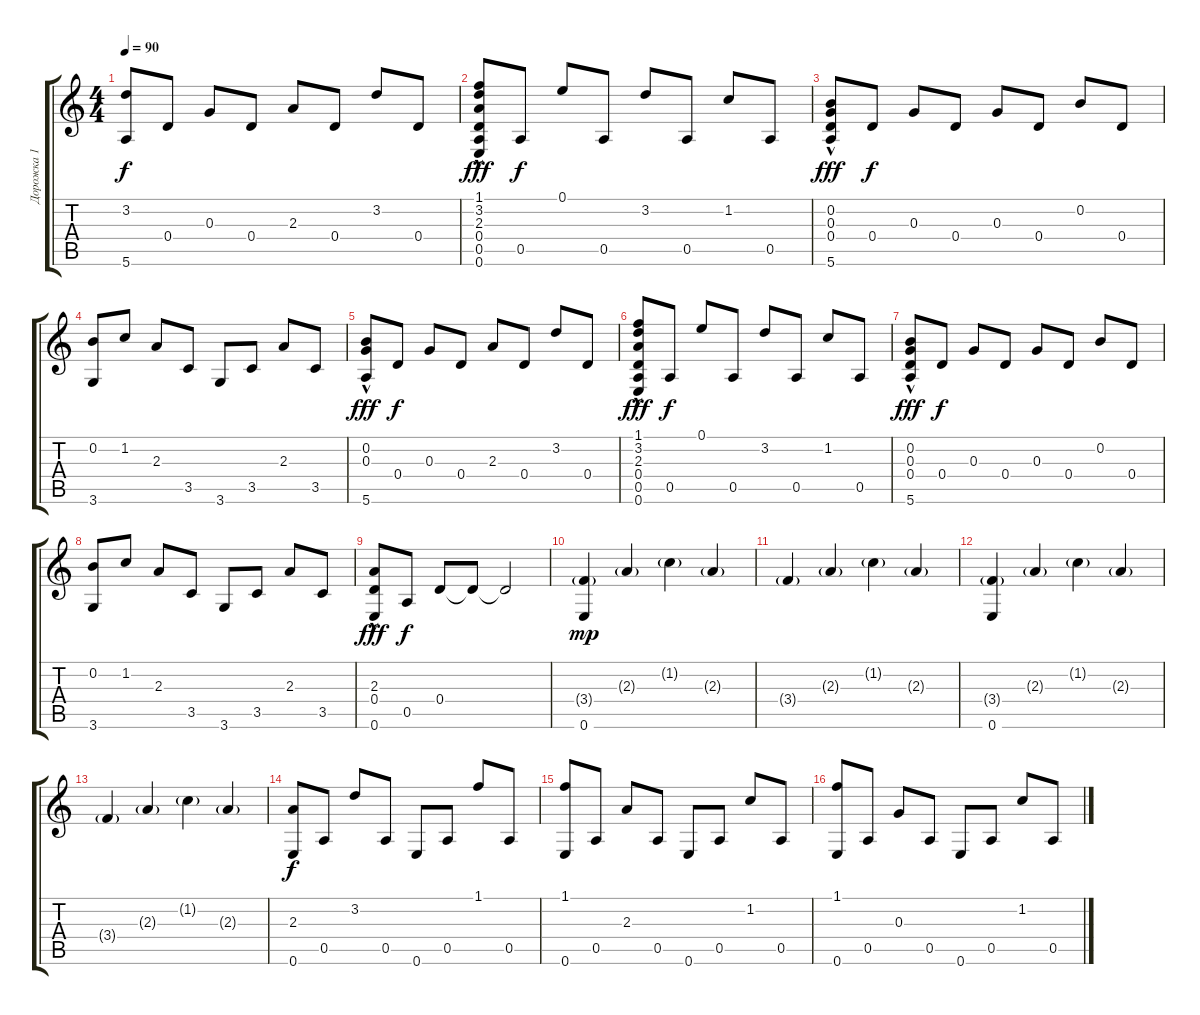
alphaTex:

\track ("Дорожка 1" "Дорожка 1") {instrument acousticguitarnylon}
\staff {score tabs}
\tuning (E4 B3 G3 D3 A2 E2) {hide}
\ts (4 4)
\tempo 90
\clef g2
\ks c
(3.2 5.6).8{dy f} 0.4.8 0.3.8 0.4.8 2.3.8 0.4.8 3.2.8 0.4.8 |
(1.1 3.2 2.3 0.4{hac} 0.5 0.6).8{dy fff} 0.5.8{dy f} 0.1.8 0.5.8 3.2.8 0.5.8 1.2.8 0.5.8 |
(0.2 0.3 0.4{hac} 5.6).8{dy fff} 0.4.8{dy f} 0.3.8 0.4.8 0.3.8 0.4.8 0.2.8 0.4.8 |
(0.2 3.6).8 1.2.8 2.3.8 3.5.8 3.6.8 3.5.8 2.3.8 3.5.8 |
(0.2{hac} 0.3 5.6).8{dy fff} 0.4.8{dy f} 0.3.8 0.4.8 2.3.8 0.4.8 3.2.8 0.4.8 |
(1.1 3.2 2.3 0.4 0.5 0.6{hac}).8{dy fff} 0.5.8{dy f} 0.1.8 0.5.8 3.2.8 0.5.8 1.2.8 0.5.8 |
(0.2 0.3 0.4{hac} 5.6).8{dy fff} 0.4.8{dy f} 0.3.8 0.4.8 0.3.8 0.4.8 0.2.8 0.4.8 |
(0.2 3.6).8 1.2.8 2.3.8 3.5.8 3.6.8 3.5.8 2.3.8 3.5.8 |
(2.3{hac} 0.4 0.6).8{dy fff} 0.5.8{dy f} 0.4.8 0.4{t}.8 0.4{t}.2 |
(3.4{g} 0.6).4{dy mp} 2.3{g}.4 1.2{g}.4 2.3{g}.4 |
3.4{g}.4 2.3{g}.4 1.2{g}.4 2.3{g}.4 |
(3.4{g} 0.6).4 2.3{g}.4 1.2{g}.4 2.3{g}.4 |
3.4{g}.4 2.3{g}.4 1.2{g}.4 2.3{g}.4 |
(2.3 0.6).8{dy f} 0.5.8 3.2.8 0.5.8 0.6.8 0.5.8 1.1.8 0.5.8 |
(1.1 0.6).8 0.5.8 2.3.8 0.5.8 0.6.8 0.5.8 1.2.8 0.5.8 |
(1.1 0.6).8 0.5.8 0.3.8 0.5.8 0.6.8 0.5.8 1.2.8 0.5.8
